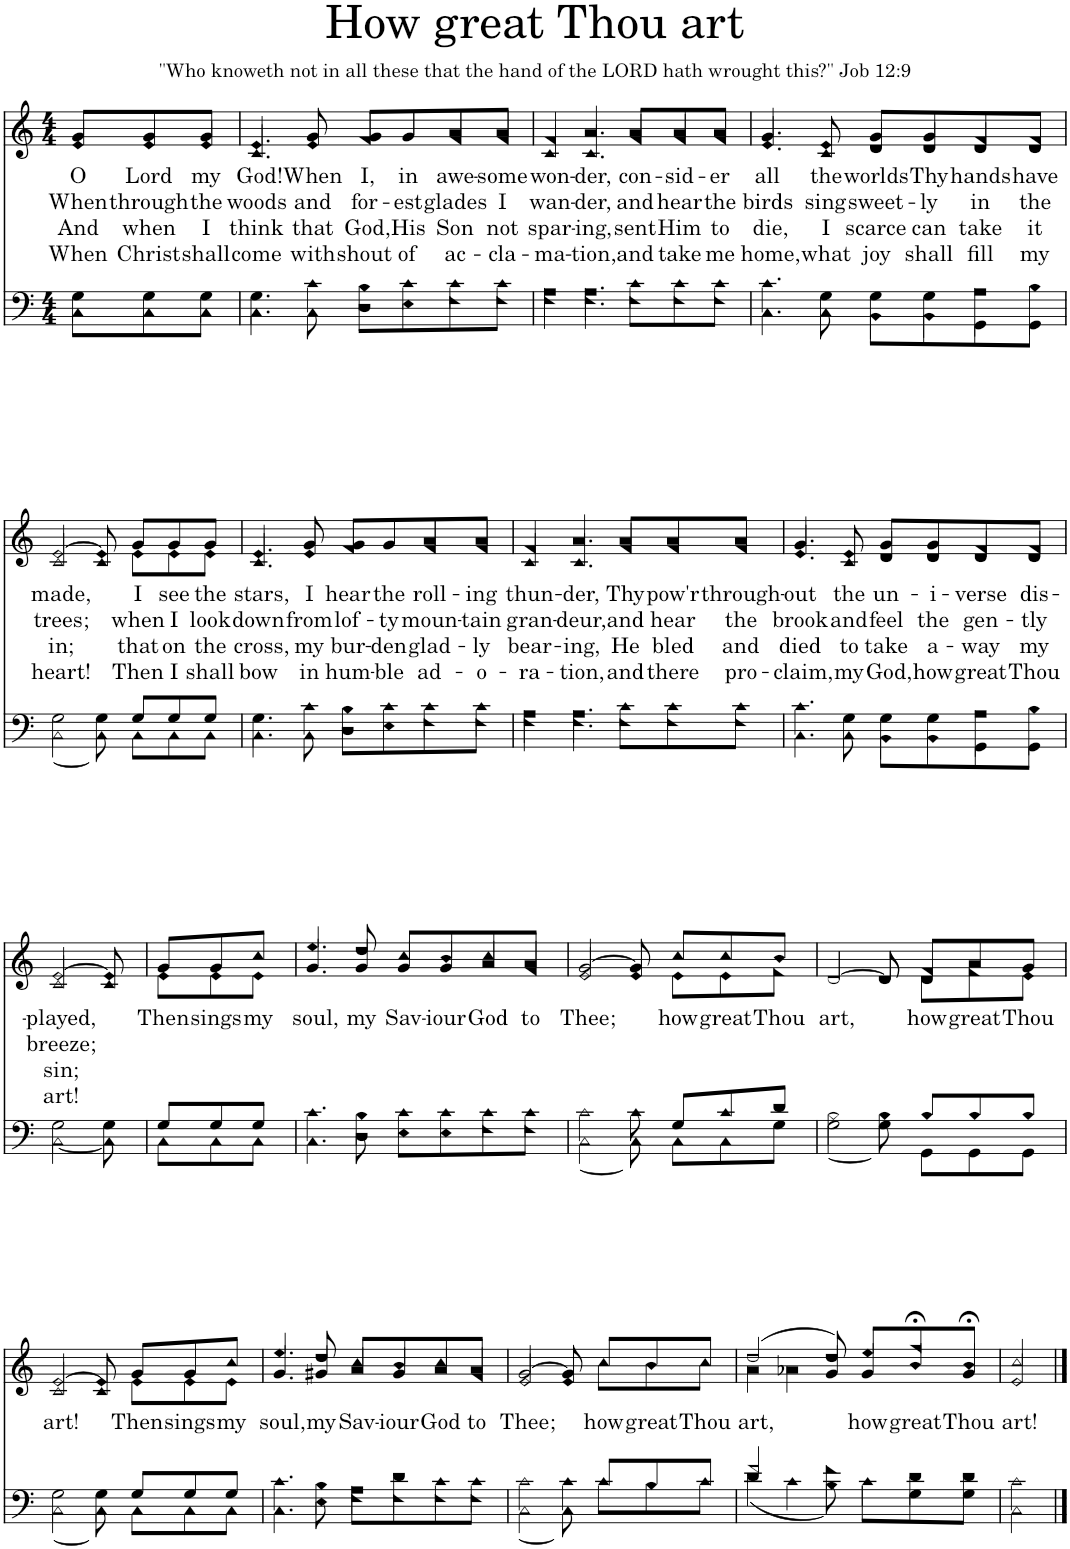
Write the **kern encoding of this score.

**kern	**kern	**text	**text	**text	**text
*part2	*part1	*part1	*part1	*part1	*part1
*staff2	*staff1	*staff1	*staff1	*staff1	*staff1
*I"Men	*I"Women	*	*	*	*
*clefF4	*clefG2	*	*	*	*
*k[]	*k[]	*	*	*	*
*M4/4	*M4/4	*	*	*	*
=1	=1	=1	=1	=1	=1
*^	*	*	*	*	*
!	!	!	!LO:LY:b	!LO:LY:b	!LO:LY:b	!LO:LY:b
*	*	*^	*	*	*	*
8G\L	8C\L	8g/L	8e/L	O	When	And	When
!	!	!	!	!LO:LY:b	!LO:LY:b	!LO:LY:b	!LO:LY:b
8G\	8C\	8g/	8e/	Lord	through	when	Christ
!	!	!	!	!LO:LY:b	!LO:LY:b	!LO:LY:b	!LO:LY:b
8G\J	8C\J	8g/J	8e/J	my	the	I	shall
=2	=2	=2	=2	=2	=2	=2	=2
!	!	!	!	!LO:LY:b	!LO:LY:b	!LO:LY:b	!LO:LY:b
4.G\	4.C\	4.e/	4.c/	God!	woods	think	come
!	!	!	!	!LO:LY:b	!LO:LY:b	!LO:LY:b	!LO:LY:b
8c\	8C\	8g/	8e/	When	and	that	with
!	!	!	!	!LO:LY:b	!LO:LY:b	!LO:LY:b	!LO:LY:b
8B\L	8D\L	8g/L	8f/L	I,	for-	God,	shout
!	!	!	!	!LO:LY:b	!LO:LY:b	!LO:LY:b	!LO:LY:b
8c\	8E\	8g/	8g/	in	-est	His	of
!	!	!	!	!LO:LY:b	!LO:LY:b	!LO:LY:b	!LO:LY:b
8c\	8F\	8a/	8f/	awe-	glades	Son	ac-
!	!	!	!	!LO:LY:b	!LO:LY:b	!LO:LY:b	!LO:LY:b
8c\J	8F\J	8a/J	8f/J	-some	I	not	-cla-
=3	=3	=3	=3	=3	=3	=3	=3
!	!	!	!	!LO:LY:b	!LO:LY:b	!LO:LY:b	!LO:LY:b
4A\	4F\	4f/	4c/	won-	wan-	spar-	-ma-
!	!	!	!	!LO:LY:b	!LO:LY:b	!LO:LY:b	!LO:LY:b
4.A\	4.F\	4.a/	4.c/	-der,	-der,	-ing,	-tion,
!	!	!	!	!LO:LY:b	!LO:LY:b	!LO:LY:b	!LO:LY:b
8c\L	8F\L	8a/L	8f/L	con-	and	sent	and
!	!	!	!	!LO:LY:b	!LO:LY:b	!LO:LY:b	!LO:LY:b
8c\	8F\	8a/	8f/	-sid-	hear	Him	take
!	!	!	!	!LO:LY:b	!LO:LY:b	!LO:LY:b	!LO:LY:b
8c\J	8F\J	8a/J	8f/J	-er	the	to	me
=4	=4	=4	=4	=4	=4	=4	=4
!	!	!	!	!LO:LY:b	!LO:LY:b	!LO:LY:b	!LO:LY:b
4.c\	4.C\	4.g/	4.e/	all	birds	die,	home,
!	!	!	!	!LO:LY:b	!LO:LY:b	!LO:LY:b	!LO:LY:b
8G\	8C\	8e/	8c/	the	sing	I	what
!	!	!	!	!LO:LY:b	!LO:LY:b	!LO:LY:b	!LO:LY:b
8G\L	8BB\L	8g/L	8d/L	worlds	sweet-	scarce	joy
!	!	!	!	!LO:LY:b	!LO:LY:b	!LO:LY:b	!LO:LY:b
8G\	8BB\	8g/	8d/	Thy	-ly	can	shall
!	!	!	!	!LO:LY:b	!LO:LY:b	!LO:LY:b	!LO:LY:b
8A\	8GG\	8f/	8d/	hands	in	take	fill
!	!	!	!	!LO:LY:b	!LO:LY:b	!LO:LY:b	!LO:LY:b
8B\J	8GG\J	8f/J	8d/J	have	the	it	my
!!LO:LB:g=z	!!
=5	=5	=5	=5	=5	=5	=5	=5
!	!	!	!	!LO:LY:b	!LO:LY:b	!LO:LY:b	!LO:LY:b
[2G\	[2C\	[2e/	[2c/	made,	trees;	in;	heart!
8G\]	8C\]	8e/]	8c/]	.	.	.	.
!	!	!	!	!LO:LY:b	!LO:LY:b	!LO:LY:b	!LO:LY:b
8G/L	8C\L	8g/L	8e\L	I	when	that	Then
!	!	!	!	!LO:LY:b	!LO:LY:b	!LO:LY:b	!LO:LY:b
8G/	8C\	8g/	8e\	see	I	on	I
!	!	!	!	!LO:LY:b	!LO:LY:b	!LO:LY:b	!LO:LY:b
8G/J	8C\J	8g/J	8e\J	the	look	the	shall
=6	=6	=6	=6	=6	=6	=6	=6
!	!	!	!	!LO:LY:b	!LO:LY:b	!LO:LY:b	!LO:LY:b
4.G\	4.C\	4.e/	4.c/	stars,	down	cross,	bow
!	!	!	!	!LO:LY:b	!LO:LY:b	!LO:LY:b	!LO:LY:b
8c\	8C\	8g/	8e/	I	from	my	in
!	!	!	!	!LO:LY:b	!LO:LY:b	!LO:LY:b	!LO:LY:b
8B\L	8D\L	8g/L	8f/L	hear	lof-	bur-	hum-
!	!	!	!	!LO:LY:b	!LO:LY:b	!LO:LY:b	!LO:LY:b
8c\	8E\	8g/	8g/	the	-ty	-den	-ble
!	!	!	!	!LO:LY:b	!LO:LY:b	!LO:LY:b	!LO:LY:b
8c\	8F\	8a/	8f/	roll-	moun-	glad-	ad-
!	!	!	!	!LO:LY:b	!LO:LY:b	!LO:LY:b	!LO:LY:b
8c\J	8F\J	8a/J	8f/J	-ing	-tain	-ly	-o-
=7	=7	=7	=7	=7	=7	=7	=7
!	!	!	!	!LO:LY:b	!LO:LY:b	!LO:LY:b	!LO:LY:b
4A\	4F\	4f/	4c/	thun-	gran-	bear-	-ra-
!	!	!	!	!LO:LY:b	!LO:LY:b	!LO:LY:b	!LO:LY:b
4.A\	4.F\	4.a/	4.c/	-der,	-deur,	-ing,	-tion,
!	!	!	!	!LO:LY:b	!LO:LY:b	!LO:LY:b	!LO:LY:b
8c\L	8F\L	8a/L	8f/L	Thy	and	He	and
!	!	!	!	!LO:LY:b	!LO:LY:b	!LO:LY:b	!LO:LY:b
8c\	8F\	8a/	8f/	pow'r	hear	bled	there
!	!	!	!	!LO:LY:b	!LO:LY:b	!LO:LY:b	!LO:LY:b
8c\J	8F\J	8a/J	8f/J	through-	the	and	pro-
=8	=8	=8	=8	=8	=8	=8	=8
!	!	!	!	!LO:LY:b	!LO:LY:b	!LO:LY:b	!LO:LY:b
4.c\	4.C\	4.g/	4.e/	-out	brook	died	-claim,
!	!	!	!	!LO:LY:b	!LO:LY:b	!LO:LY:b	!LO:LY:b
8G\	8C\	8e/	8c/	the	and	to	my
!	!	!	!	!LO:LY:b	!LO:LY:b	!LO:LY:b	!LO:LY:b
8G\L	8BB\L	8g/L	8d/L	un-	feel	take	God,
!	!	!	!	!LO:LY:b	!LO:LY:b	!LO:LY:b	!LO:LY:b
8G\	8BB\	8g/	8d/	-i-	the	a-	how
!	!	!	!	!LO:LY:b	!LO:LY:b	!LO:LY:b	!LO:LY:b
8A\	8GG\	8f/	8d/	-verse	gen-	-way	great
!	!	!	!	!LO:LY:b	!LO:LY:b	!LO:LY:b	!LO:LY:b
8B\J	8GG\J	8f/J	8d/J	dis-	-tly	my	Thou
!!LO:LB:g=z	!!
=9	=9	=9	=9	=9	=9	=9	=9
!	!	!	!	!LO:LY:b	!LO:LY:b	!LO:LY:b	!LO:LY:b
[2G\	[2C\	[2e/	[2c/	-played,	breeze;	sin;	art!
8G\]	8C\]	8e/]	8c/]	.	.	.	.
=10	=10	=10	=10	=10	=10	=10	=10
!	!	!	!	!LO:LY:b	!	!	!
8G/L	8C\L	8g/L	8e\L	Then	.	.	.
!	!	!	!	!LO:LY:b	!	!	!
8G/	8C\	8g/	8e\	sings	.	.	.
!	!	!	!	!LO:LY:b	!	!	!
8G/J	8C\J	8cc/J	8e\J	my	.	.	.
=11	=11	=11	=11	=11	=11	=11	=11
!	!	!	!	!LO:LY:b	!	!	!
4.c\	4.C\	4.ee/	4.g/	soul,	.	.	.
!	!	!	!	!LO:LY:b	!	!	!
8B\	8D\	8dd/	8g/	my	.	.	.
!	!	!	!	!LO:LY:b	!	!	!
8c\L	8E\L	8cc/L	8g/L	Sav-	.	.	.
!	!	!	!	!LO:LY:b	!	!	!
8c\	8E\	8b/	8g/	-iour	.	.	.
!	!	!	!	!LO:LY:b	!	!	!
8c\	8F\	8cc/	8a/	God	.	.	.
!	!	!	!	!LO:LY:b	!	!	!
8c\J	8F\J	8a/J	8f/J	to	.	.	.
=12	=12	=12	=12	=12	=12	=12	=12
!	!	!	!	!LO:LY:b	!	!	!
[2c\	[2C\	[2g/	[2e/	Thee;	.	.	.
8c\]	8C\]	8g/]	8e/]	.	.	.	.
!	!	!	!	!LO:LY:b	!	!	!
8G/L	8C\L	8cc/L	8e\L	how	.	.	.
!	!	!	!	!LO:LY:b	!	!	!
8c/	8C\	8cc/	8e\	great	.	.	.
!	!	!	!	!LO:LY:b	!	!	!
8d/J	8G\J	8b/J	8f\J	Thou	.	.	.
=13	=13	=13	=13	=13	=13	=13	=13
!	!	!	!	!LO:LY:b	!	!	!
[2B\	[2G\	[2d/	[2d/	art,	.	.	.
8B\]	8G\]	8d/]	8d/]	.	.	.	.
!	!	!	!	!LO:LY:b	!	!	!
8B/L	8GG\L	8f/L	8d\L	how	.	.	.
!	!	!	!	!LO:LY:b	!	!	!
8B/	8GG\	8a/	8f\	great	.	.	.
!	!	!	!	!LO:LY:b	!	!	!
8B/J	8GG\J	8g/J	8e\J	Thou	.	.	.
!!LO:LB:g=z	!!
=14	=14	=14	=14	=14	=14	=14	=14
!	!	!	!	!LO:LY:b	!	!	!
[2G\	[2C\	[2e/	[2c/	art!	.	.	.
8G\]	8C\]	8e/]	8c/]	.	.	.	.
!	!	!	!	!LO:LY:b	!	!	!
8G/L	8C\L	8g/L	8e\L	Then	.	.	.
!	!	!	!	!LO:LY:b	!	!	!
8G/	8C\	8g/	8e\	sings	.	.	.
!	!	!	!	!LO:LY:b	!	!	!
8G/J	8C\J	8cc/J	8e\J	my	.	.	.
=15	=15	=15	=15	=15	=15	=15	=15
!	!	!	!	!LO:LY:b	!	!	!
4.c\	4.C\	4.ee/	4.g/	soul,	.	.	.
!	!	!	!	!LO:LY:b	!	!	!
8B\	8E\	8dd/	8g#X/	my	.	.	.
!	!	!	!	!LO:LY:b	!	!	!
8A\L	8F\L	8cc/L	8a/L	Sav-	.	.	.
!	!	!	!	!LO:LY:b	!	!	!
8d\	8F\	8b/	8g#/	-iour	.	.	.
!	!	!	!	!LO:LY:b	!	!	!
8c\	8F\	8cc/	8a/	God	.	.	.
!	!	!	!	!LO:LY:b	!	!	!
8c\J	8F\J	8a/J	8f/J	to	.	.	.
=16	=16	=16	=16	=16	=16	=16	=16
!	!	!	!	!LO:LY:b	!	!	!
[2c\	[2C\	[2g/	[2e/	Thee;	.	.	.
8c\]	8C\]	8g/]	8e/]	.	.	.	.
!	!	!	!	!LO:LY:b	!	!	!
8c/L	8c\L	8cc/L	8cc\L	how	.	.	.
!	!	!	!	!LO:LY:b	!	!	!
8B/	8B\	8b/	8b\	great	.	.	.
!	!	!	!	!LO:LY:b	!	!	!
8c/J	8c\J	8cc/J	8cc\J	Thou	.	.	.
=17	=17	=17	=17	=17	=17	=17	=17
!	!	!	!	!LO:LY:b	!	!	!
(<2f/	(4d\	(2dd/	(>4a\	art,	.	.	.
.	4c\	.	4a-X\	.	.	.	.
8f\)	8B\)	8dd/)	8g/)	.	.	.	.
!	!	!	!	!LO:LY:b	!	!	!
8c\L	8c\L	8ee/L	8g/L	how	.	.	.
!	!	!	!	!LO:LY:b	!	!	!
8d\	8G\	8ff;</	8b/	great	.	.	.
!	!	!	!	!LO:LY:b	!	!	!
8d\J	8G\J	8b;</J	8g/J	Thou	.	.	.
=18	=18	=18	=18	=18	=18	=18	=18
!	!	!	!	!LO:LY:b	!	!	!
2c\	2C\	2cc/	2e/	art!	.	.	.
*v	*v	*	*	*	*	*	*
*	*v	*v	*	*	*	*
==	==	==	==	==	==
*-	*-	*-	*-	*-	*-
